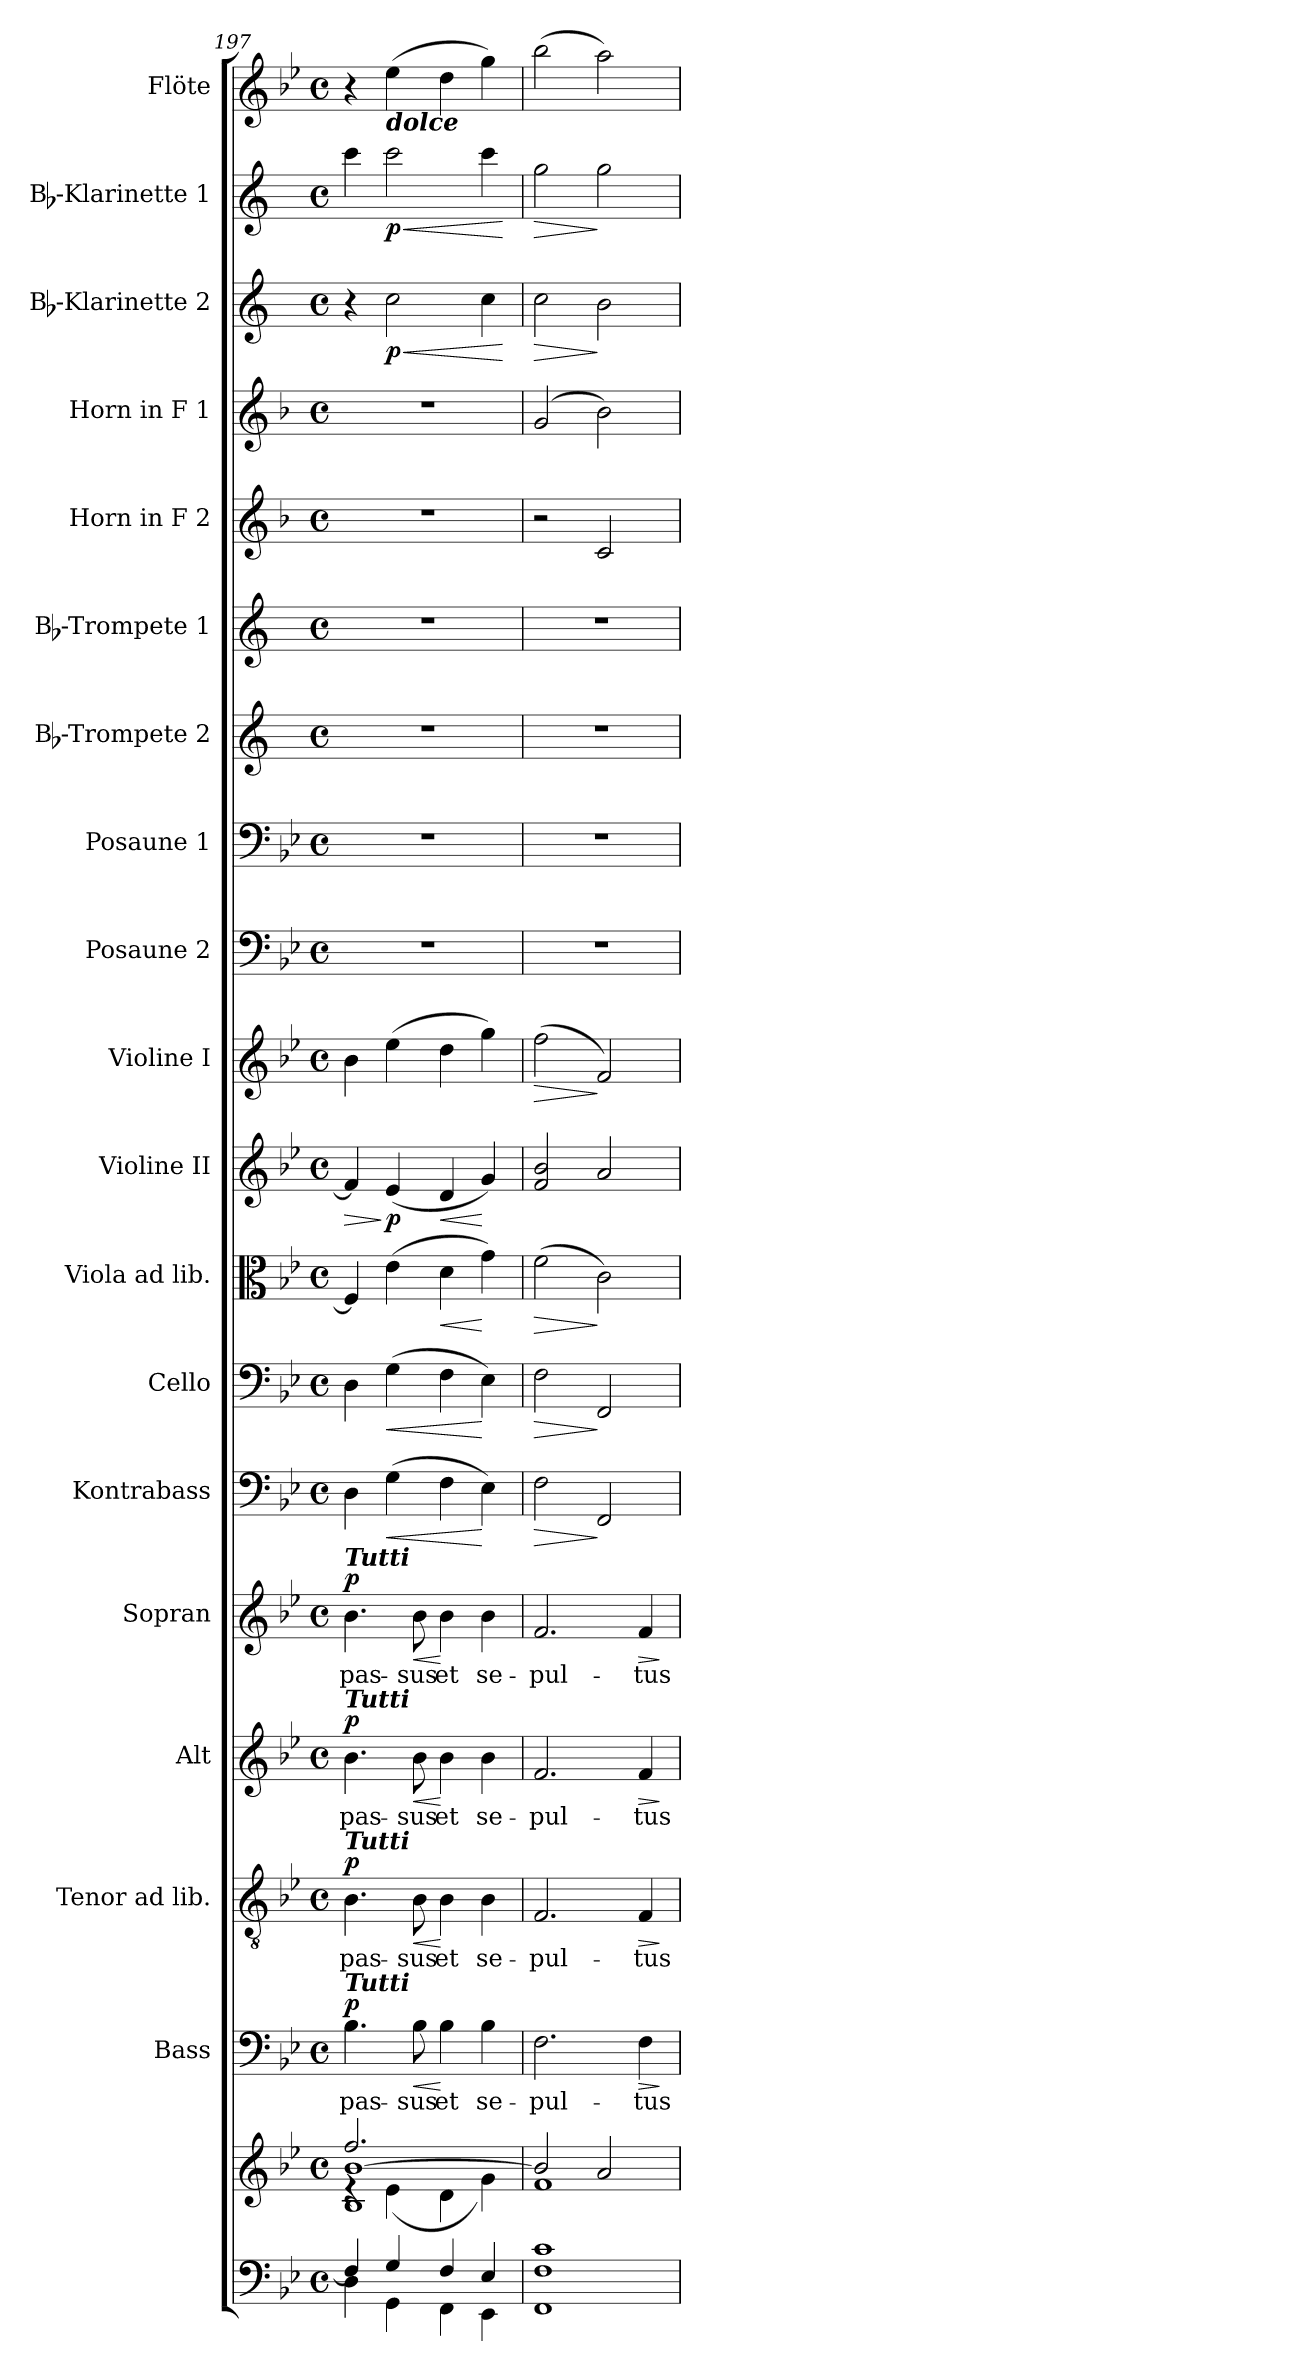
**kern	**kern	**kern	**text	**dynam	**kern	**text	**dynam	**kern	**text	**dynam	**kern	**text	**dynam	**kern	**dynam	**kern	**dynam	**kern	**dynam	**kern	**dynam	**kern	**dynam	**kern	**kern	**kern	**kern	**kern	**kern	**kern	**dynam	**kern	**dynam	**kern
*part19	*part19	*part18	*part18	*part18	*part17	*part17	*part17	*part16	*part16	*part16	*part15	*part15	*part15	*part14	*part14	*part13	*part13	*part12	*part12	*part11	*part11	*part10	*part10	*part9	*part8	*part7	*part6	*part5	*part4	*part3	*part3	*part2	*part2	*part1
*staff20	*staff19	*staff18	*staff18	*staff18	*staff17	*staff17	*staff17	*staff16	*staff16	*staff16	*staff15	*staff15	*staff15	*staff14	*staff14	*staff13	*staff13	*staff12	*staff12	*staff11	*staff11	*staff10	*staff10	*staff9	*staff8	*staff7	*staff6	*staff5	*staff4	*staff3	*staff3	*staff2	*staff2	*staff1
*	*	*I"Bass	*	*	*I"Tenor ad lib.	*	*	*I"Alt	*	*	*I"Sopran	*	*	*I"Kontrabass	*	*I"Cello	*	*I"Viola ad lib.	*	*I"Violine II	*	*I"Violine I	*	*I"Posaune 2	*I"Posaune 1	*I"Bb-Trompete 2	*I"Bb-Trompete 1	*I"Horn in F 2	*I"Horn in F 1	*I"Bb-Klarinette 2	*	*I"Bb-Klarinette 1	*	*I"Flöte
*	*	*I'B.	*	*	*I'T.	*	*	*I'A.	*	*	*I'S.	*	*	*I'Kb.	*	*	*	*I'Vla.	*	*I'Vl. II	*	*I'Vl. I	*	*I'Pos. 2	*I'Pos. 1	*I'Bb Trp. 2	*I'Bb Trp. 1	*	*	*I'Bb Kl. 2	*	*I'Bb Kl. 1	*	*I'Fl.
*clefF4	*clefG2	*clefF4	*	*	*clefGv2	*	*	*clefG2	*	*	*clefG2	*	*	*clefF4	*	*clefF4	*	*clefC3	*	*clefG2	*	*clefG2	*	*clefF4	*clefF4	*clefG2	*clefG2	*clefG2	*clefG2	*clefG2	*	*clefG2	*	*clefG2
*	*	*	*	*	*	*	*	*	*	*	*	*	*	*ITrd7c12	*	*	*	*	*	*	*	*	*	*	*	*ITrd1c2	*ITrd1c2	*ITrd4c7	*ITrd4c7	*ITrd1c2	*	*ITrd1c2	*	*
*k[b-e-]	*k[b-e-]	*k[b-e-]	*	*	*k[b-e-]	*	*	*k[b-e-]	*	*	*k[b-e-]	*	*	*k[b-e-]	*	*k[b-e-]	*	*k[b-e-]	*	*k[b-e-]	*	*k[b-e-]	*	*k[b-e-]	*k[b-e-]	*k[b-e-]	*k[b-e-]	*k[b-e-]	*k[b-e-]	*k[b-e-]	*	*k[b-e-]	*	*k[b-e-]
*B-:	*B-:	*B-:	*	*	*B-:	*	*	*B-:	*	*	*B-:	*	*	*B-:	*	*B-:	*	*B-:	*	*B-:	*	*B-:	*	*B-:	*B-:	*B-:	*B-:	*B-:	*B-:	*B-:	*	*B-:	*	*B-:
*M4/4	*M4/4	*M4/4	*	*	*M4/4	*	*	*M4/4	*	*	*M4/4	*	*	*M4/4	*	*M4/4	*	*M4/4	*	*M4/4	*	*M4/4	*	*M4/4	*M4/4	*M4/4	*M4/4	*M4/4	*M4/4	*M4/4	*	*M4/4	*	*M4/4
*met(c)	*met(c)	*met(c)	*	*	*met(c)	*	*	*met(c)	*	*	*met(c)	*	*	*met(c)	*	*met(c)	*	*met(c)	*	*met(c)	*	*met(c)	*	*met(c)	*met(c)	*met(c)	*met(c)	*met(c)	*met(c)	*met(c)	*	*met(c)	*	*met(c)
=197	=197	=197	=197	=197	=197	=197	=197	=197	=197	=197	=197	=197	=197	=197	=197	=197	=197	=197	=197	=197	=197	=197	=197	=197	=197	=197	=197	=197	=197	=197	=197	=197	=197	=197
*^	*^	*	*	*	*	*	*	*	*	*	*	*	*	*	*	*	*	*	*	*	*	*	*	*	*	*	*	*	*	*	*	*	*	*
*	*	*	*^	*	*	*	*	*	*	*	*	*	*	*	*	*	*	*	*	*	*	*	*	*	*	*	*	*	*	*	*	*	*	*	*	*
!	!	!	!	!	!	!	!	!	!	!	!	!	!	!LO:TX:a:Bi:t=Tutti	!	!	!	!	!	!	!	!	!	!	!	!	!	!	!	!	!	!	!	!	!	!	!
!	!	!	!	!	!	!	!	!	!	!	!LO:TX:a:Bi:t=Tutti	!	!	!	!	!	!	!	!	!	!	!	!	!	!	!	!	!	!	!	!	!	!	!	!	!	!
!	!	!	!	!	!	!	!	!LO:TX:a:Bi:t=Tutti	!	!	!	!	!	!	!	!	!	!	!	!	!	!	!	!	!	!	!	!	!	!	!	!	!	!	!	!	!
!	!	!	!	!	!LO:TX:a:Bi:t=Tutti	!	!	!	!	!	!	!	!	!	!	!	!	!	!	!	!	!	!	!	!	!	!	!	!	!	!	!	!	!	!	!	!
!	!	!	!	!	!	!LO:LY:b	!LO:DY:a	!	!LO:LY:b	!LO:DY:a	!	!LO:LY:b	!LO:DY:a	!	!LO:LY:b	!LO:DY:a	!	!	!	!	!	!	!	!LO:HP:b	!	!	!	!	!	!	!	!	!	!	!	!	!
4F/]	4D\	1B- [>1b-	4re	2.ff/	4.B-\	pas-	p	4.B-\	pas-	p	4.b-\	pas-	p	4.b-\	pas-	p	4DD\	.	4D\	.	4F/]	.	4f/]	>	4b-\	.	1r	1r	1r	1r	1r	1r	4r	.	4bb-\	.	4r
!	!	!	!	!	!	!	!	!	!	!	!	!	!	!	!	!	!	!	!	!	!	!	!	!	!	!	!	!	!	!	!	!	!	!	!	!	!LO:TX:b:Bi:t=dolce
!	!	!	!	!	!	!	!	!	!	!	!	!	!	!	!	!	!	!LO:HP:b	!	!LO:HP:b	!	!	!	!LO:DY:n=1:b	!	!	!	!	!	!	!	!	!	!LO:HP:b	!	!LO:HP:b	!
!	!	!	!	!	!	!	!	!	!	!	!	!	!	!	!	!	!	!	!	!	!	!	!	!	!	!	!	!	!	!	!	!	!	!LO:DY:n=1:b	!	!LO:DY:n=1:b	!
4G/	4GG\	.	(<4e-\	.	.	.	.	.	.	.	.	.	.	.	.	.	(>4GG\	<	(>4G\	<	(>4e-\	.	(<4e-/	] p	(>4ee-\	.	.	.	.	.	.	.	2b-\	< p	2bb-\	< p	(>4ee-\
!	!	!	!	!	!	!LO:LY:b	!LO:HP:b	!	!LO:LY:b	!LO:HP:b	!	!LO:LY:b	!LO:HP:b	!	!LO:LY:b	!LO:HP:b	!	!	!	!	!	!	!	!	!	!	!	!	!	!	!	!	!	!	!	!	!
.	.	.	.	.	8B-\	-sus	<	8B-\	-sus	<	8b-\	-sus	<	8b-\	-sus	<	.	.	.	.	.	.	.	.	.	.	.	.	.	.	.	.	.	.	.	.	.
!	!	!	!	!	!	!LO:LY:b	!	!	!LO:LY:b	!	!	!LO:LY:b	!	!	!LO:LY:b	!	!	!	!	!	!	!LO:HP:b	!	!LO:HP:b	!	!	!	!	!	!	!	!	!	!	!	!	!
4F/	4FF\	.	4d\	.	4B-\	et	[	4B-\	et	[	4b-\	et	[	4b-\	et	[	4FF\	.	4F\	.	4d\	<	4d/	<	4dd\	.	.	.	.	.	.	.	.	.	.	.	4dd\
!	!	!	!	!	!	!LO:LY:b	!	!	!LO:LY:b	!	!	!LO:LY:b	!	!	!LO:LY:b	!	!	!	!	!	!	!	!	!	!	!	!	!	!	!	!	!	!	!	!	!	!
4E-/	4EE-\	.	4g\)	4ryy	4B-\	se-	.	4B-\	se-	.	4b-\	se-	.	4b-\	se-	.	4EE-\)	[	4E-\)	[	4g\)	[	4g/)	[	4gg\)	.	.	.	.	.	.	.	4b-\	.	4bb-\	.	4gg\)
*v	*v	*	*	*	*	*	*	*	*	*	*	*	*	*	*	*	*	*	*	*	*	*	*	*	*	*	*	*	*	*	*	*	*	*	*	*	*
*	*v	*v	*v	*	*	*	*	*	*	*	*	*	*	*	*	*	*	*	*	*	*	*	*	*	*	*	*	*	*	*	*	*	*	*	*	*
.	.	.	.	.	.	.	.	.	.	.	.	.	.	.	.	.	.	.	.	.	.	.	.	.	.	.	.	.	.	.	[	.	[	.
=198	=198	=198	=198	=198	=198	=198	=198	=198	=198	=198	=198	=198	=198	=198	=198	=198	=198	=198	=198	=198	=198	=198	=198	=198	=198	=198	=198	=198	=198	=198	=198	=198	=198	=198
*^	*^	*	*	*	*	*	*	*	*	*	*	*	*	*	*	*	*	*	*	*	*	*	*	*	*	*	*	*	*	*	*	*	*	*
!	!	!	!	!	!LO:LY:b	!	!	!LO:LY:b	!	!	!LO:LY:b	!	!	!LO:LY:b	!	!	!LO:HP:b	!	!LO:HP:b	!	!LO:HP:b	!	!	!	!LO:HP:b	!	!	!	!	!	!	!	!LO:HP:b	!	!LO:HP:b	!
1c	1FF 1F	2b-/]	1f	2.F\	-pul-	.	2.F/	-pul-	.	2.f/	-pul-	.	2.f/	-pul-	.	2FF\	>	2F\	>	(>2f\	>	2f/ 2b-/	.	(>2ff\	>	1r	1r	1r	1r	2r	(2c/	2b-\	>	2ff\	>	(>2bb-\
.	.	2a/	.	.	.	.	.	.	.	.	.	.	.	.	.	2FFF/	]	2FF/	]	2c\)	]	2a/	.	2f/)	]	.	.	.	.	2F/	2e-\)	2a\	]	2ff\	]	2aa\)
!	!	!	!	!	!LO:LY:b	!LO:HP:b	!	!LO:LY:b	!LO:HP:b	!	!LO:LY:b	!LO:HP:b	!	!LO:LY:b	!LO:HP:b	!	!	!	!	!	!	!	!	!	!	!	!	!	!	!	!	!	!	!	!	!
.	.	.	.	4F\	-tus	>	4F/	-tus	>	4f/	-tus	>	4f/	-tus	>	.	.	.	.	.	.	.	.	.	.	.	.	.	.	.	.	.	.	.	.	.
*v	*v	*	*	*	*	*	*	*	*	*	*	*	*	*	*	*	*	*	*	*	*	*	*	*	*	*	*	*	*	*	*	*	*	*	*	*
*	*v	*v	*	*	*	*	*	*	*	*	*	*	*	*	*	*	*	*	*	*	*	*	*	*	*	*	*	*	*	*	*	*	*	*	*
.	.	.	.	]	.	.	]	.	.	]	.	.	]	.	.	.	.	.	.	.	.	.	.	.	.	.	.	.	.	.	.	.	.	.
=	=	=	=	=	=	=	=	=	=	=	=	=	=	=	=	=	=	=	=	=	=	=	=	=	=	=	=	=	=	=	=	=	=	=
*-	*-	*-	*-	*-	*-	*-	*-	*-	*-	*-	*-	*-	*-	*-	*-	*-	*-	*-	*-	*-	*-	*-	*-	*-	*-	*-	*-	*-	*-	*-	*-	*-	*-	*-
